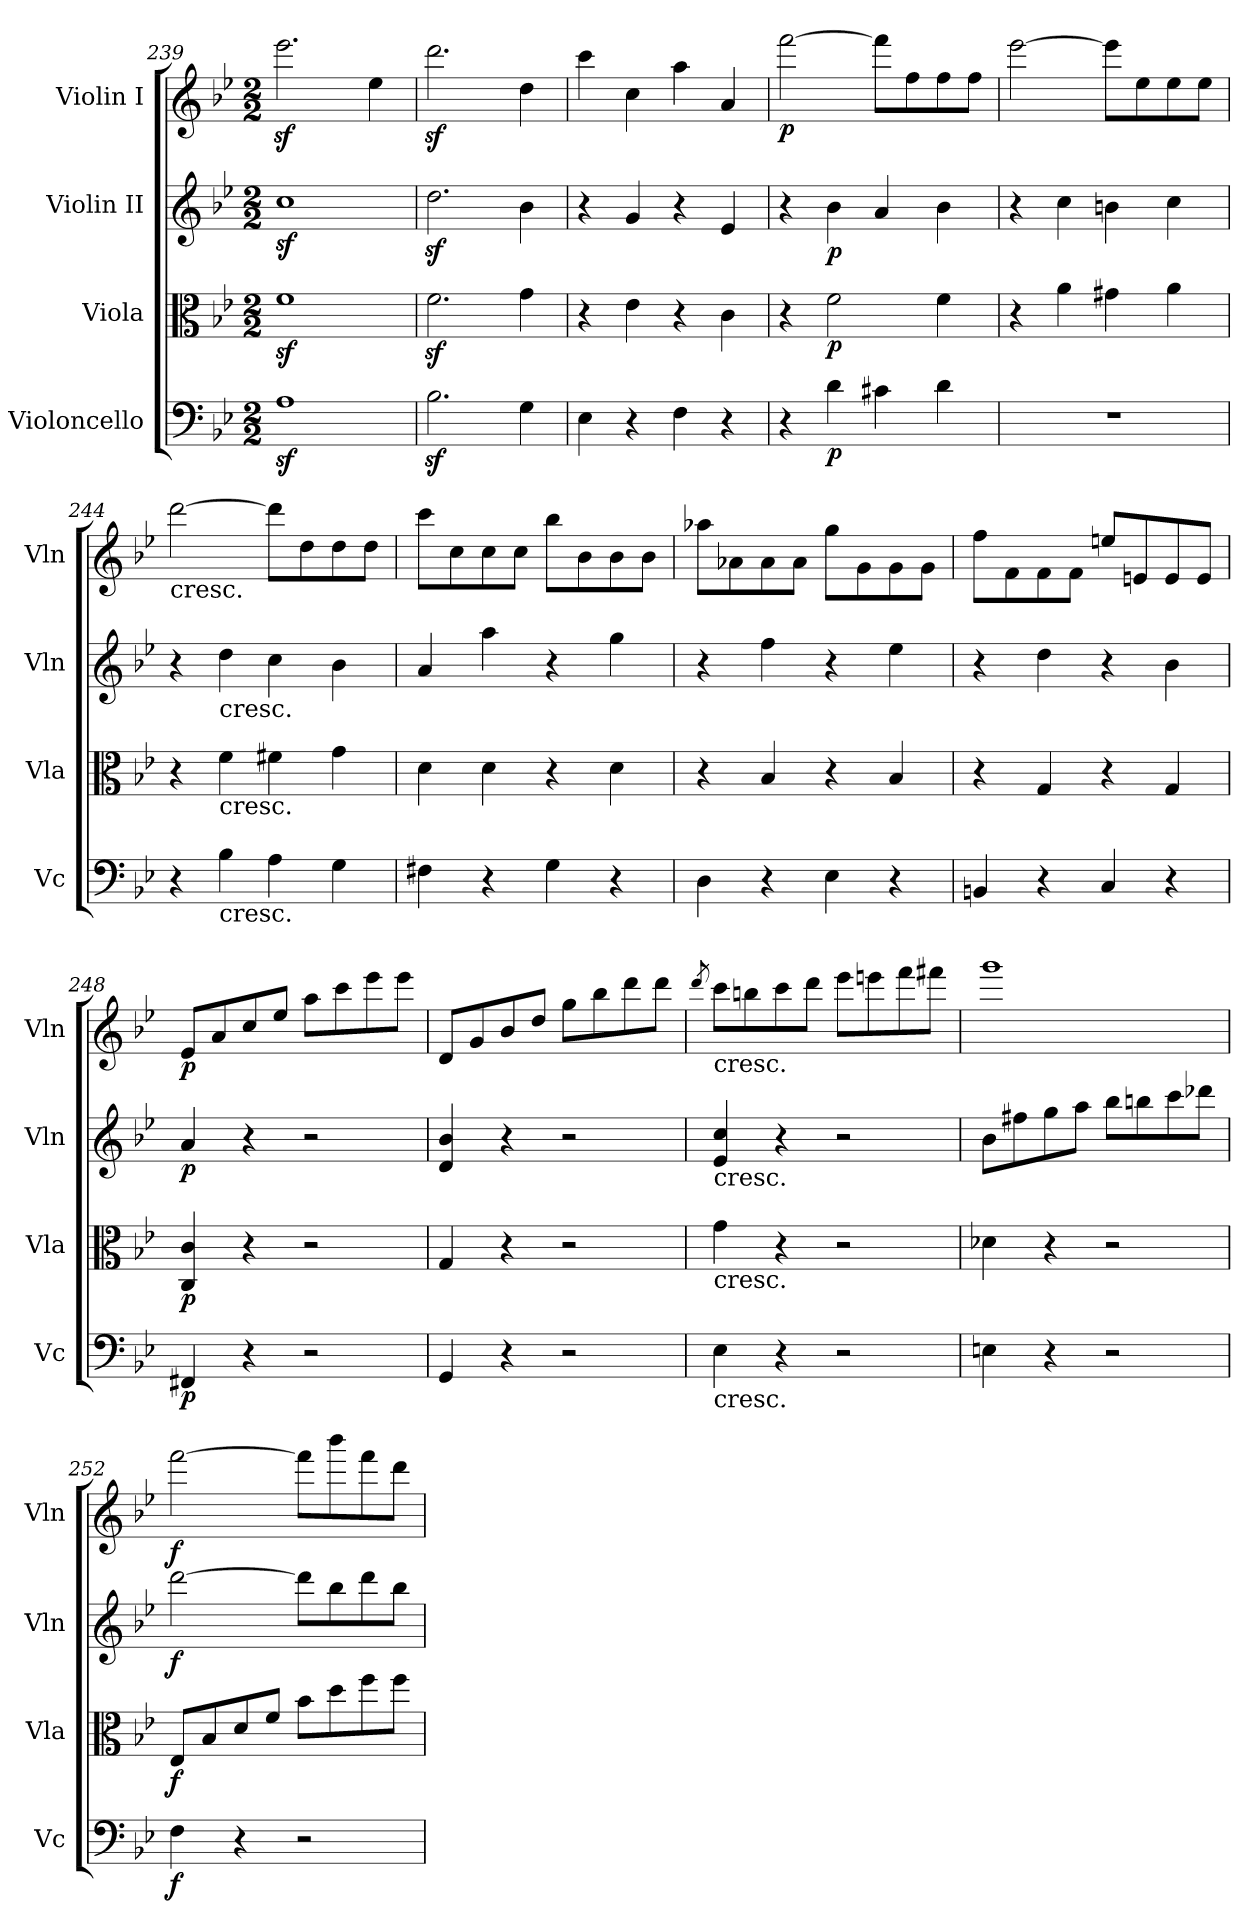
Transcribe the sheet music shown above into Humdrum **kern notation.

**kern	**dynam	**kern	**dynam	**kern	**dynam	**kern	**dynam
*part4	*part4	*part3	*part3	*part2	*part2	*part1	*part1
*staff4	*staff4	*staff3	*staff3	*staff2	*staff2	*staff1	*staff1
*I"Violoncello	*	*I"Viola	*	*I"Violin II	*	*I"Violin I	*
*I'Vc	*	*I'Vla	*	*I'Vln	*	*I'Vln	*
*clefF4	*	*clefC3	*	*clefG2	*	*clefG2	*
*k[b-e-]	*	*k[b-e-]	*	*k[b-e-]	*	*k[b-e-]	*
*B-:	*	*B-:	*	*B-:	*	*B-:	*
*M2/2	*	*M2/2	*	*M2/2	*	*M2/2	*
=239	=239	=239	=239	=239	=239	=239	=239
1Az<	.	1fz<	.	1ccz<	.	2.eee-z<\	.
.	.	.	.	.	.	4ee-\	.
=240	=240	=240	=240	=240	=240	=240	=240
2.B-z<\	.	2.fz<\	.	2.ddz<\	.	2.dddz<\	.
4G\	.	4g\	.	4b-\	.	4dd\	.
=241	=241	=241	=241	=241	=241	=241	=241
4E-\	.	4r	.	4r	.	4ccc\	.
4r	.	4e-\	.	4g/	.	4cc\	.
4F\	.	4r	.	4r	.	4aa\	.
4r	.	4c\	.	4e-/	.	4a/	.
=242	=242	=242	=242	=242	=242	=242	=242
!	!	!	!	!	!	!	!LO:DY:b
4r	.	4r	.	4r	.	[2fff\	p
!	!LO:DY:b	!	!LO:DY:b	!	!LO:DY:b	!	!
4d\	p	2f\	p	4b-\	p	.	.
4c#X\	.	.	.	4a/	.	8fff\L]	.
.	.	.	.	.	.	8ff\	.
4d\	.	4f\	.	4b-\	.	8ff\	.
.	.	.	.	.	.	8ff\J	.
=243	=243	=243	=243	=243	=243	=243	=243
1r	.	4r	.	4r	.	[2eee-\	.
.	.	4a\	.	4cc\	.	.	.
.	.	4g#X\	.	4bn\	.	8eee-\L]	.
.	.	.	.	.	.	8ee-\	.
.	.	4a\	.	4cc\	.	8ee-\	.
.	.	.	.	.	.	8ee-\J	.
=244	=244	=244	=244	=244	=244	=244	=244
!	!	!	!	!	!	!LO:TX:b:t=cresc.	!
4r	.	4r	.	4r	.	[2ddd\	.
!	!	!	!	!LO:TX:b:t=cresc.	!	!	!
!	!	!LO:TX:b:t=cresc.	!	!	!	!	!
!LO:TX:b:t=cresc.	!	!	!	!	!	!	!
4B-\	.	4f\	.	4dd\	.	.	.
4A\	.	4f#X\	.	4cc\	.	8ddd\L]	.
.	.	.	.	.	.	8dd\	.
4G\	.	4g\	.	4b-\	.	8dd\	.
.	.	.	.	.	.	8dd\J	.
=245	=245	=245	=245	=245	=245	=245	=245
4F#X\	.	4d\	.	4a/	.	8ccc\L	.
.	.	.	.	.	.	8cc\	.
4r	.	4d\	.	4aa\	.	8cc\	.
.	.	.	.	.	.	8cc\J	.
4G\	.	4r	.	4r	.	8bb-\L	.
.	.	.	.	.	.	8b-\	.
4r	.	4d\	.	4gg\	.	8b-\	.
.	.	.	.	.	.	8b-\J	.
=246	=246	=246	=246	=246	=246	=246	=246
4D\	.	4r	.	4r	.	8aa-X\L	.
.	.	.	.	.	.	8a-X\	.
4r	.	4B-/	.	4ff\	.	8a-\	.
.	.	.	.	.	.	8a-\J	.
4E-\	.	4r	.	4r	.	8gg\L	.
.	.	.	.	.	.	8g\	.
4r	.	4B-/	.	4ee-\	.	8g\	.
.	.	.	.	.	.	8g\J	.
=247	=247	=247	=247	=247	=247	=247	=247
4BBn/	.	4r	.	4r	.	8ff\L	.
.	.	.	.	.	.	8f\	.
4r	.	4G/	.	4dd\	.	8f\	.
.	.	.	.	.	.	8f\J	.
4C/	.	4r	.	4r	.	8een/L	.
.	.	.	.	.	.	8en/	.
4r	.	4G/	.	4b-\	.	8e/	.
.	.	.	.	.	.	8e/J	.
=248	=248	=248	=248	=248	=248	=248	=248
!	!LO:DY:b	!	!LO:DY:b	!	!LO:DY:b	!	!LO:DY:b
4FF#X/	p	4C/ 4c/	p	4a/	p	8e-/L	p
.	.	.	.	.	.	8a/	.
4r	.	4r	.	4r	.	8cc/	.
.	.	.	.	.	.	8ee-/J	.
2r	.	2r	.	2r	.	8aa\L	.
.	.	.	.	.	.	8ccc\	.
.	.	.	.	.	.	8eee-\	.
.	.	.	.	.	.	8eee-\J	.
=249	=249	=249	=249	=249	=249	=249	=249
4GG/	.	4G/	.	4d/ 4b-/	.	8d/L	.
.	.	.	.	.	.	8g/	.
4r	.	4r	.	4r	.	8b-/	.
.	.	.	.	.	.	8dd/J	.
2r	.	2r	.	2r	.	8gg\L	.
.	.	.	.	.	.	8bb-\	.
.	.	.	.	.	.	8ddd\	.
.	.	.	.	.	.	8ddd\J	.
=250	=250	=250	=250	=250	=250	=250	=250
.	.	.	.	.	.	8qddd/	.
!	!	!	!	!	!	!LO:TX:b:t=cresc.	!
!	!	!	!	!LO:TX:b:t=cresc.	!	!	!
!	!	!LO:TX:b:t=cresc.	!	!	!	!	!
!LO:TX:b:t=cresc.	!	!	!	!	!	!	!
4E-\	.	4g\	.	4e-/ 4cc/	.	8ccc\L	.
.	.	.	.	.	.	8bbn\	.
4r	.	4r	.	4r	.	8ccc\	.
.	.	.	.	.	.	8ddd\J	.
2r	.	2r	.	2r	.	8eee-\L	.
.	.	.	.	.	.	8eeen\	.
.	.	.	.	.	.	8fff\	.
.	.	.	.	.	.	8fff#X\J	.
=251	=251	=251	=251	=251	=251	=251	=251
4En\	.	4d-X\	.	8b-\L	.	1ggg	.
.	.	.	.	8ff#X\	.	.	.
4r	.	4r	.	8gg\	.	.	.
.	.	.	.	8aa\J	.	.	.
2r	.	2r	.	8bb-\L	.	.	.
.	.	.	.	8bbn\	.	.	.
.	.	.	.	8ccc\	.	.	.
.	.	.	.	8ddd-X\J	.	.	.
=252	=252	=252	=252	=252	=252	=252	=252
!	!LO:DY:b	!	!LO:DY:b	!	!LO:DY:b	!	!LO:DY:b
4F\	f	8E-/L	f	[2ddd\	f	[2fff\	f
.	.	8B-/	.	.	.	.	.
4r	.	8d/	.	.	.	.	.
.	.	8f/J	.	.	.	.	.
2r	.	8b-\L	.	8ddd\L]	.	8fff\L]	.
.	.	8dd\	.	8bb-\	.	8bbb-\	.
.	.	8ff\	.	8ddd\	.	8fff\	.
.	.	8ff\J	.	8bb-\J	.	8ddd\J	.
=	=	=	=	=	=	=	=
*-	*-	*-	*-	*-	*-	*-	*-
